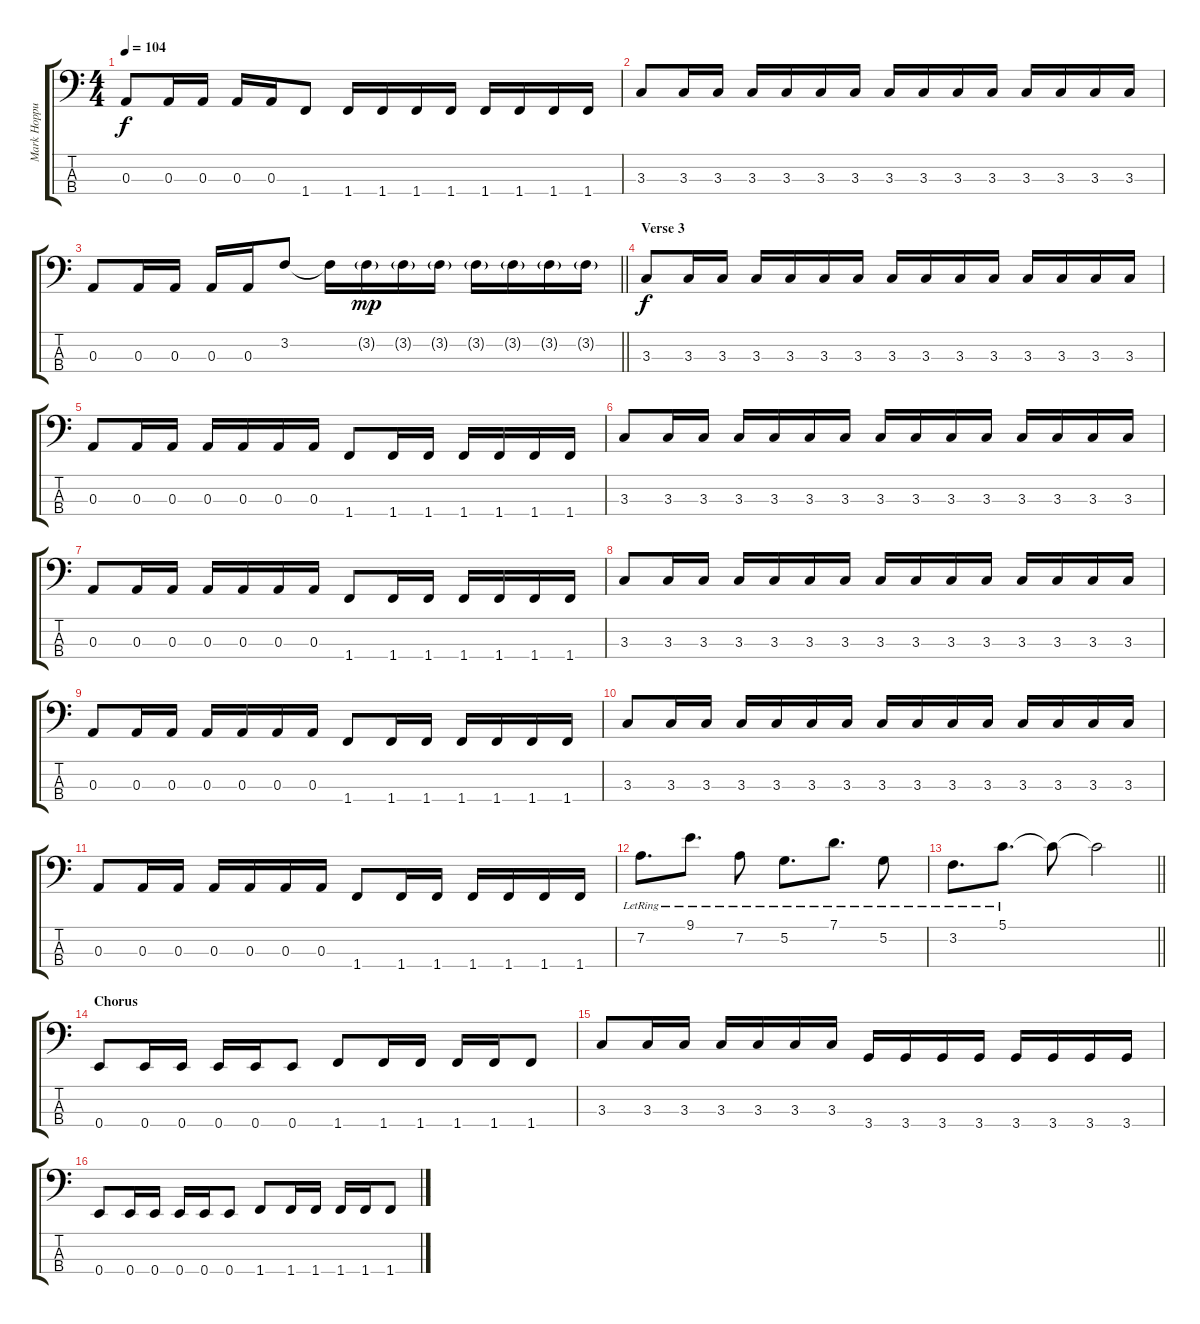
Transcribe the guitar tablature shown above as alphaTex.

\track ("Mark Hoppus - Bass" "Mark Hoppu") {instrument electricbasspick}
\staff {score tabs}
\tuning (G2 D2 A1 E1) {hide}
\ts (4 4)
\tempo 104
\clef f4
\ks c
0.3.8{dy f} 0.3.16 0.3.16 0.3.16 0.3.16 1.4.8 1.4.16 1.4.16 1.4.16 1.4.16 1.4.16 1.4.16 1.4.16 1.4.16 |
3.3.8 3.3.16 3.3.16 3.3.16 3.3.16 3.3.16 3.3.16 3.3.16 3.3.16 3.3.16 3.3.16 3.3.16 3.3.16 3.3.16 3.3.16 |
\barLineRight lightlight
0.3.8 0.3.16 0.3.16 0.3.16 0.3.16 3.2.8 3.2{t}.16 3.2{g}.16{dy mp} 3.2{g}.16 3.2{g}.16 3.2{g}.16 3.2{g}.16 3.2{g}.16 3.2{g}.16 |
\section ("" "Verse 3")
3.3.8{dy f} 3.3.16 3.3.16 3.3.16 3.3.16 3.3.16 3.3.16 3.3.16 3.3.16 3.3.16 3.3.16 3.3.16 3.3.16 3.3.16 3.3.16 |
0.3.8 0.3.16 0.3.16 0.3.16 0.3.16 0.3.16 0.3.16 1.4.8 1.4.16 1.4.16 1.4.16 1.4.16 1.4.16 1.4.16 |
3.3.8 3.3.16 3.3.16 3.3.16 3.3.16 3.3.16 3.3.16 3.3.16 3.3.16 3.3.16 3.3.16 3.3.16 3.3.16 3.3.16 3.3.16 |
0.3.8 0.3.16 0.3.16 0.3.16 0.3.16 0.3.16 0.3.16 1.4.8 1.4.16 1.4.16 1.4.16 1.4.16 1.4.16 1.4.16 |
3.3.8 3.3.16 3.3.16 3.3.16 3.3.16 3.3.16 3.3.16 3.3.16 3.3.16 3.3.16 3.3.16 3.3.16 3.3.16 3.3.16 3.3.16 |
0.3.8 0.3.16 0.3.16 0.3.16 0.3.16 0.3.16 0.3.16 1.4.8 1.4.16 1.4.16 1.4.16 1.4.16 1.4.16 1.4.16 |
3.3.8 3.3.16 3.3.16 3.3.16 3.3.16 3.3.16 3.3.16 3.3.16 3.3.16 3.3.16 3.3.16 3.3.16 3.3.16 3.3.16 3.3.16 |
0.3.8 0.3.16 0.3.16 0.3.16 0.3.16 0.3.16 0.3.16 1.4.8 1.4.16 1.4.16 1.4.16 1.4.16 1.4.16 1.4.16 |
7.2{lr}.8{d} 9.1{lr}.8{d} 7.2{lr}.8 5.2{lr}.8{d} 7.1{lr}.8{d} 5.2{lr}.8 |
\barLineRight lightlight
3.2{lr}.8{d} 5.1{lr}.8{d} 5.1{t}.8 5.1{t}.2 |
\section ("" "Chorus")
0.4.8 0.4.16 0.4.16 0.4.16 0.4.16 0.4.8 1.4.8 1.4.16 1.4.16 1.4.16 1.4.16 1.4.8 |
3.3.8 3.3.16 3.3.16 3.3.16 3.3.16 3.3.16 3.3.16 3.4.16 3.4.16 3.4.16 3.4.16 3.4.16 3.4.16 3.4.16 3.4.16 |
0.4.8 0.4.16 0.4.16 0.4.16 0.4.16 0.4.8 1.4.8 1.4.16 1.4.16 1.4.16 1.4.16 1.4.8
